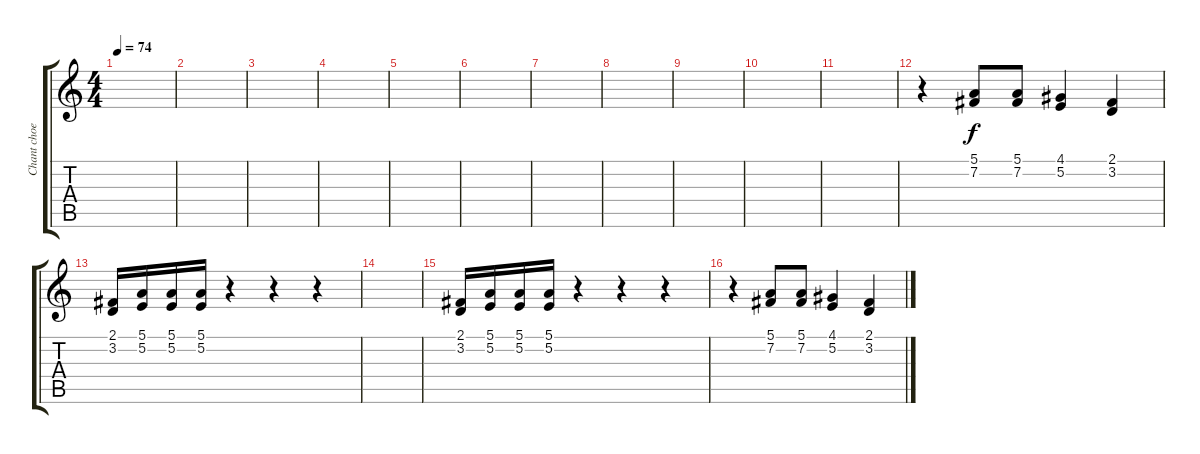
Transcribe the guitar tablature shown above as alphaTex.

\track ("Chant choeur" "Chant choe") {instrument choiraahs}
\staff {score tabs}
\tuning (E4 B3 G3 D3 A2 E2) {hide}
\ts (4 4)
\tempo 74
\clef g2
\ks c
|
|
|
|
|
|
|
|
|
|
|
r.4 (5.1 7.2).8 (5.1 7.2).8 (4.1 5.2).4 (2.1 3.2).4 |
(2.1 3.2).16 (5.1 5.2).16 (5.1 5.2).16 (5.1 5.2).16 r.4 r.4 r.4 |
|
(2.1 3.2).16 (5.1 5.2).16 (5.1 5.2).16 (5.1 5.2).16 r.4 r.4 r.4 |
r.4 (5.1 7.2).8 (5.1 7.2).8 (4.1 5.2).4 (2.1 3.2).4
